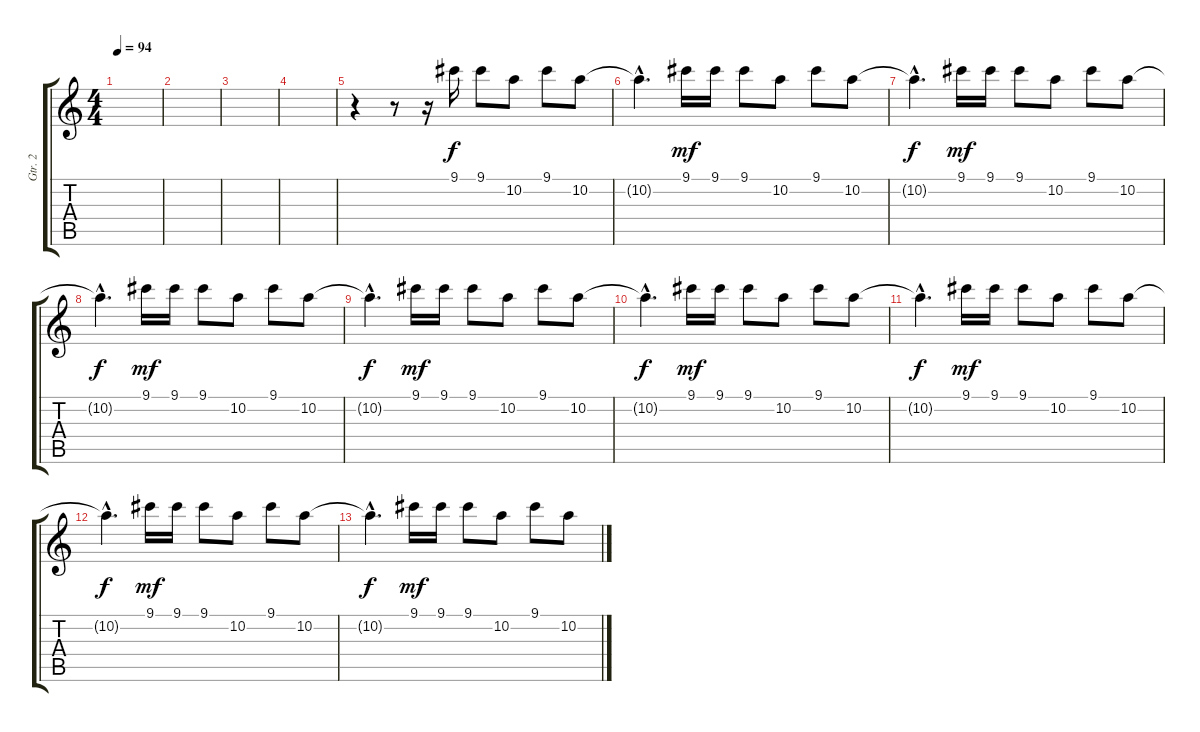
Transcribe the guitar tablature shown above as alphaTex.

\track ("Gtr. 2" "Gtr. 2") {instrument electricguitarjazz}
\staff {score tabs}
\tuning (E4 B3 G3 D3 A2 E2) {hide}
\ts (4 4)
\tempo 94
\clef g2
\ks c
|
|
|
|
r.4 r.8 r.16 9.1.16 9.1.8 10.2.8 9.1.8 10.2.8 |
10.2{hac t}.4{d dy f} 9.1.16{dy mf} 9.1.16 9.1.8 10.2.8 9.1.8 10.2.8 |
10.2{hac t}.4{d dy f} 9.1.16{dy mf} 9.1.16 9.1.8 10.2.8 9.1.8 10.2.8 |
10.2{hac t}.4{d dy f} 9.1.16{dy mf} 9.1.16 9.1.8 10.2.8 9.1.8 10.2.8 |
10.2{hac t}.4{d dy f} 9.1.16{dy mf} 9.1.16 9.1.8 10.2.8 9.1.8 10.2.8 |
10.2{hac t}.4{d dy f} 9.1.16{dy mf} 9.1.16 9.1.8 10.2.8 9.1.8 10.2.8 |
10.2{hac t}.4{d dy f} 9.1.16{dy mf} 9.1.16 9.1.8 10.2.8 9.1.8 10.2.8 |
10.2{hac t}.4{d dy f} 9.1.16{dy mf} 9.1.16 9.1.8 10.2.8 9.1.8 10.2.8 |
10.2{hac t}.4{d dy f} 9.1.16{dy mf} 9.1.16 9.1.8 10.2.8 9.1.8 10.2.8
